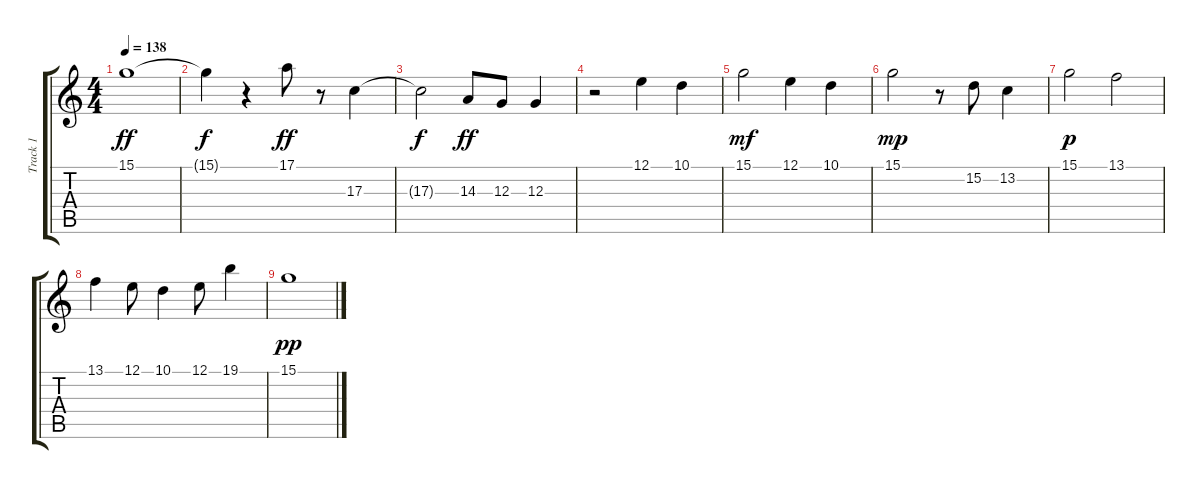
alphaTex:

\track ("Track 1" "Track 1") {instrument clarinet}
\staff {score tabs}
\tuning (E4 B3 G3 D3 A2 E2) {hide}
\ts (4 4)
\tempo 138
\clef g2
\ks c
15.1.1{dy ff} |
15.1{t}.4{dy f} r.4 17.1.8{dy ff} r.8 17.3.4 |
17.3{t}.2{dy f} 14.3.8{dy ff} 12.3.8 12.3.4 |
r.2 12.1.4 10.1.4 |
15.1.2{dy mf} 12.1.4 10.1.4 |
15.1.2{dy mp} r.8 15.2.8 13.2.4 |
15.1.2{dy p} 13.1.2 |
13.1.4 12.1.8 10.1.4 12.1.8 19.1.4 |
15.1.1{dy pp}
